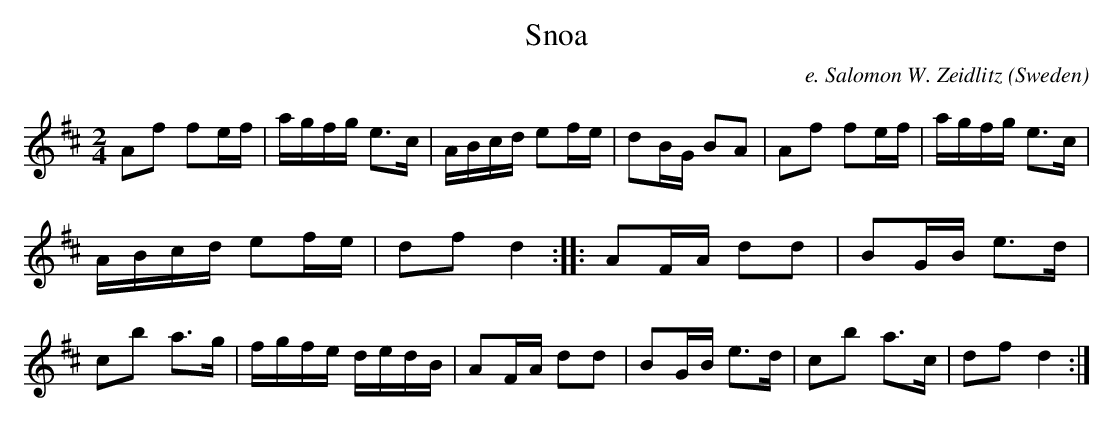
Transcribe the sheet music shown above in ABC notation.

X:1
T:Snoa
C:e. Salomon W. Zeidlitz
L:1/16
M:2/4
O:Sweden
K:D
A2f2 f2ef | agfg e3c | ABcd e2fe | d2BG B2A2 | \
A2f2 f2ef | agfg e3c |
ABcd e2fe | d2f2 d4 :: \
A2FA d2d2 | B2GB e3d  |
c2b2 a3g    | fgfe dedB |\
A2FA d2d2 | B2GB e3d  | \
c2b2 a3c    | d2f2 d4:|
